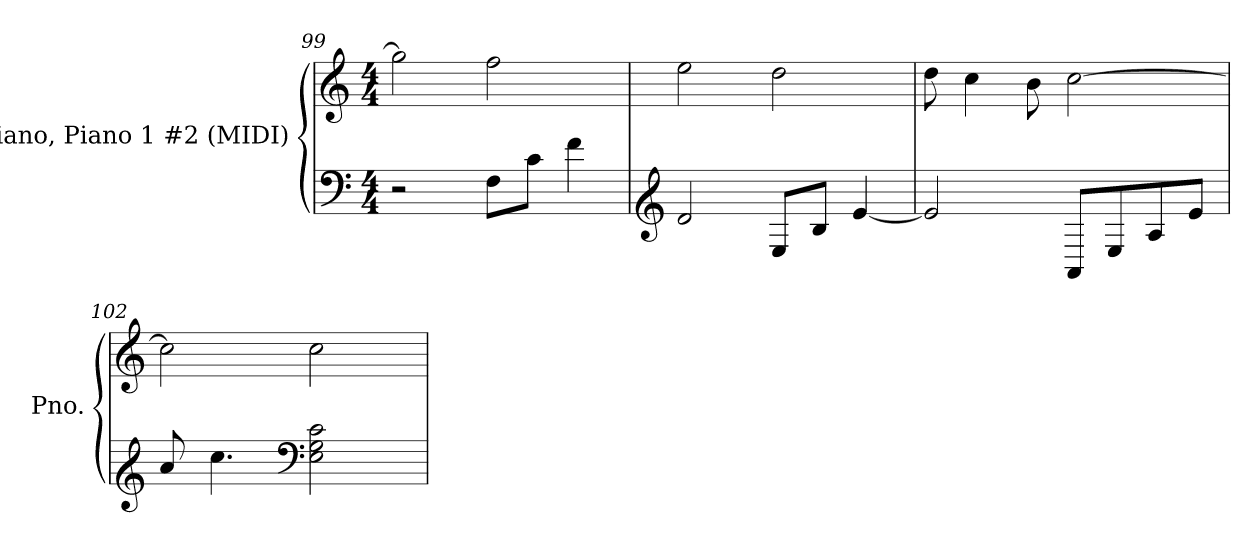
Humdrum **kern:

**kern	**kern
*part1	*part1
*staff2	*staff1
*I"Piano, Piano 1 #2 (MIDI)	*
*I'Pno.	*
*clefF4	*clefG2
*k[]	*k[]
*M4/4	*M4/4
=99	=99
2r	2gg\]
8F\L	2ff\
8c\J	.
4f\	.
=100	=100
*clefG1	*
2f/	2ee\
8G/L	2dd\
8d/J	.
[4g/	.
=101	=101
2g/]	8dd\
.	4cc\
.	8b\
8C/L	[2cc\
8G/	.
8c/	.
8g/J	.
=102	=102
8cc/	2cc\]
4.ee\	.
*clefF4	*
2E\ 2G\ 2c\	2cc\
=	=
*-	*-
